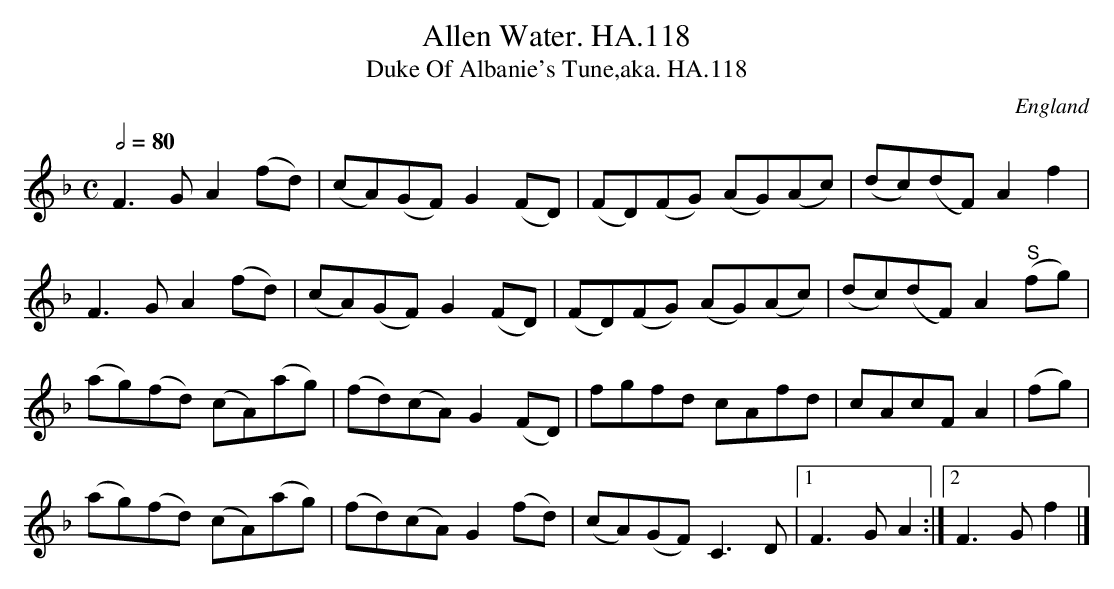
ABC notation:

X:1
T:Allen Water. HA.118
T:Duke Of Albanie's Tune,aka. HA.118
L:1/8
M:C
O:England
Q:1/2=80
K:F
F3G A2 (fd)|(cA)(GF) G2 (FD)|(FD)(FG) (AG)(Ac)|(dc)(dF) A2f2|!
F3G A2 (fd)|(cA)(GF) G2 (FD)|(FD)(FG) (AG)(Ac)|(dc)(dF) A2"^S"(fg)|!
(ag)(fd) (cA)(ag)|(fd)(cA) G2 (FD)|fgfd cAfd|cAcF A2|(fg)|!
(ag)(fd) (cA)(ag)|(fd)(cA) G2 (fd)|(cA)(GF) C3D|1F3GA2:|2F3Gf2|]
